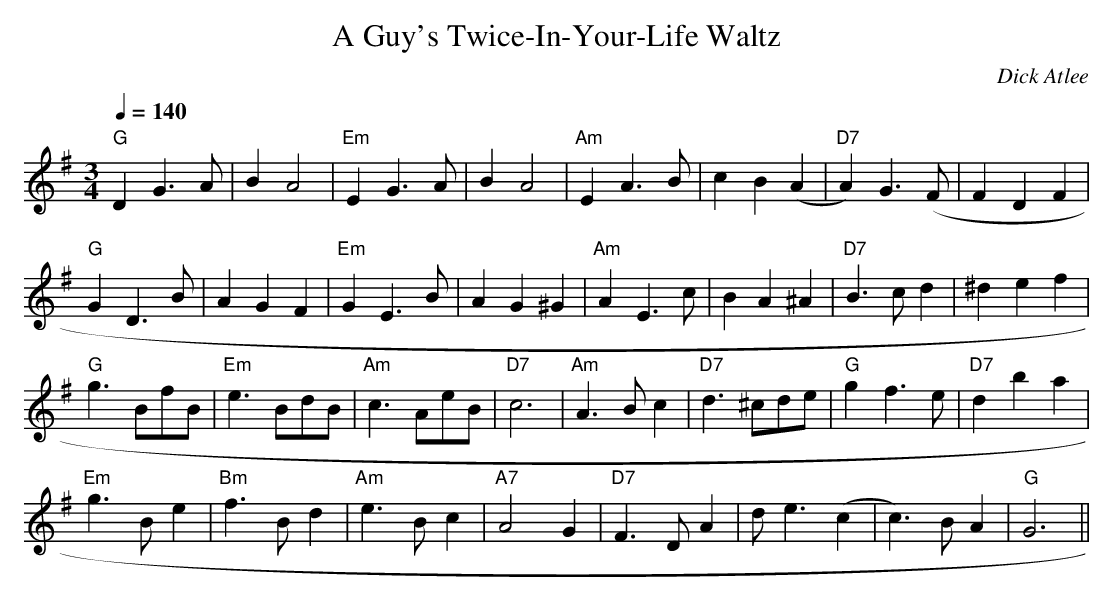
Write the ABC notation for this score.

X:1
T:A Guy's Twice-In-Your-Life Waltz
M:3/4
L:1/8
Q:1/4=140
C:Dick Atlee
K:G
"G" D2 G3 A | B2 A4 | "Em" E2 G3 A | B2 A4 |
"Am" E2 A3 B | c2 B2 (A2 | "D7" A2) G3 (F | F2 D2 F2 | !
"G" G2 D3 B | A2 G2 F2 | "Em" G2 E3 B | A2 G2 ^G2 |
"Am" A2 E3 c | B2 A2 ^A2 | "D7" B3 c d2 | ^d2 e2 f2 | !
"G" g3 BfB | "Em" e3 BdB | "Am" c3 AeB | "D7" c6 |
"Am" A3 B c2 | "D7" d3 ^cde | "G" g2 f3 e | "D7" d2 b2 a2 | !
"Em" g3 B e2 | "Bm" f3 B d2 | "Am" e3 B c2 | "A7" A4 G2 |
"D7" F3 D A2 | d e3 (c2 | c3) B A2 | "G" G6 ||
